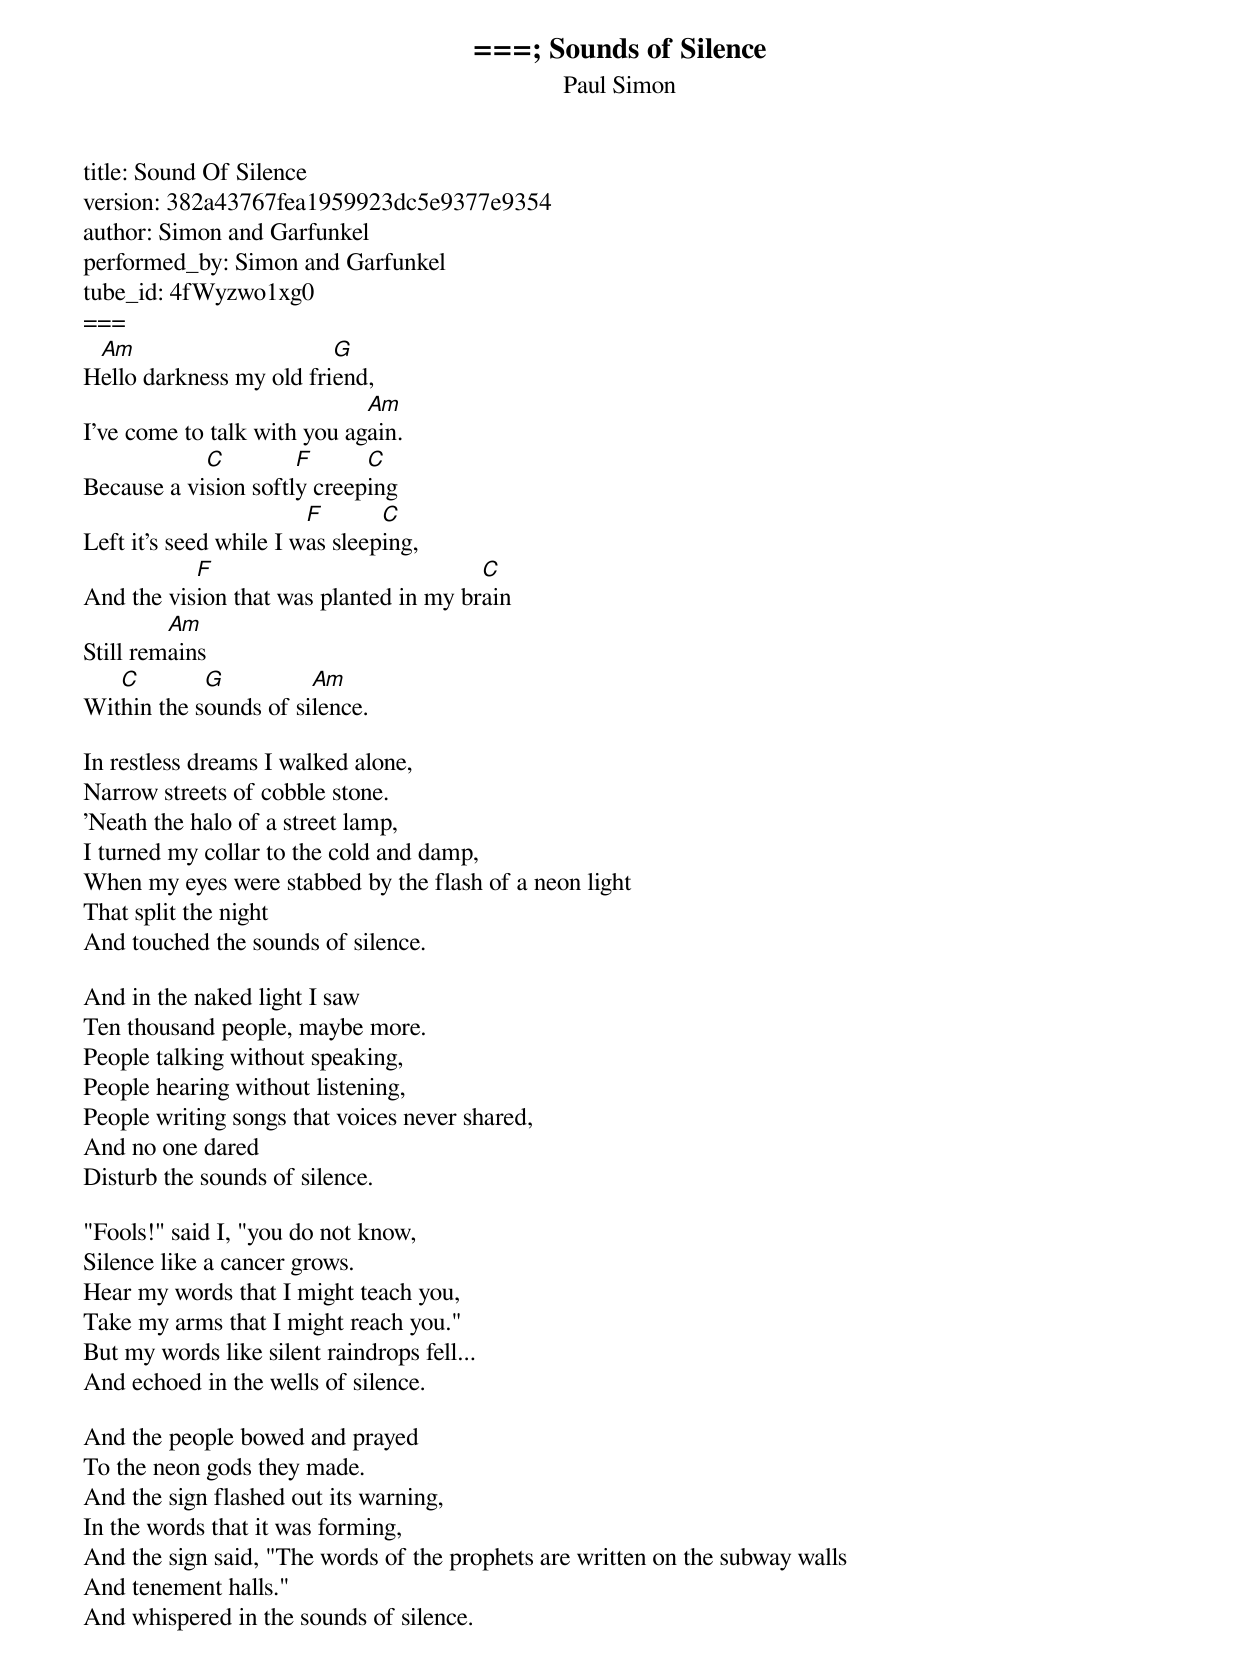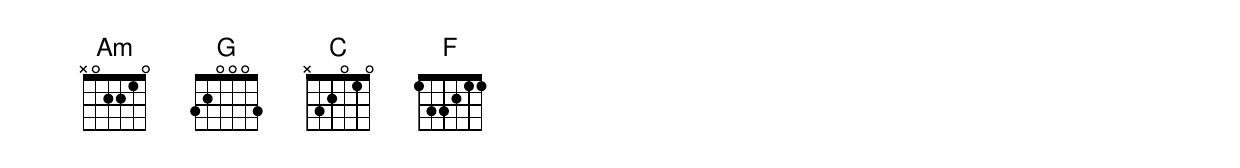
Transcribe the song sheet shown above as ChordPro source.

===
title: Sound Of Silence
version: 382a43767fea1959923dc5e9377e9354
author: Simon and Garfunkel
performed_by: Simon and Garfunkel
tube_id: 4fWyzwo1xg0
===
{title:Sounds of Silence}
{st:Paul Simon}
H[Am]ello darkness my old fri[G]end,
I've come to talk with you ag[Am]ain.
Because a vi[C]sion softl[F]y creep[C]ing
Left it's seed while I w[F]as sleep[C]ing,
And the vis[F]ion that was planted in my br[C]ain
Still rem[Am]ains
Wit[C]hin the s[G]ounds of si[Am]lence.

In restless dreams I walked alone,
Narrow streets of cobble stone.
'Neath the halo of a street lamp,
I turned my collar to the cold and damp,
When my eyes were stabbed by the flash of a neon light
That split the night
And touched the sounds of silence.

And in the naked light I saw
Ten thousand people, maybe more.
People talking without speaking,
People hearing without listening,
People writing songs that voices never shared,
And no one dared
Disturb the sounds of silence.

"Fools!" said I, "you do not know,
Silence like a cancer grows.
Hear my words that I might teach you,
Take my arms that I might reach you."
But my words like silent raindrops fell...
And echoed in the wells of silence.

And the people bowed and prayed
To the neon gods they made.
And the sign flashed out its warning,
In the words that it was forming,
And the sign said, "The words of the prophets are written on the subway walls
And tenement halls."
And whispered in the sounds of silence.
